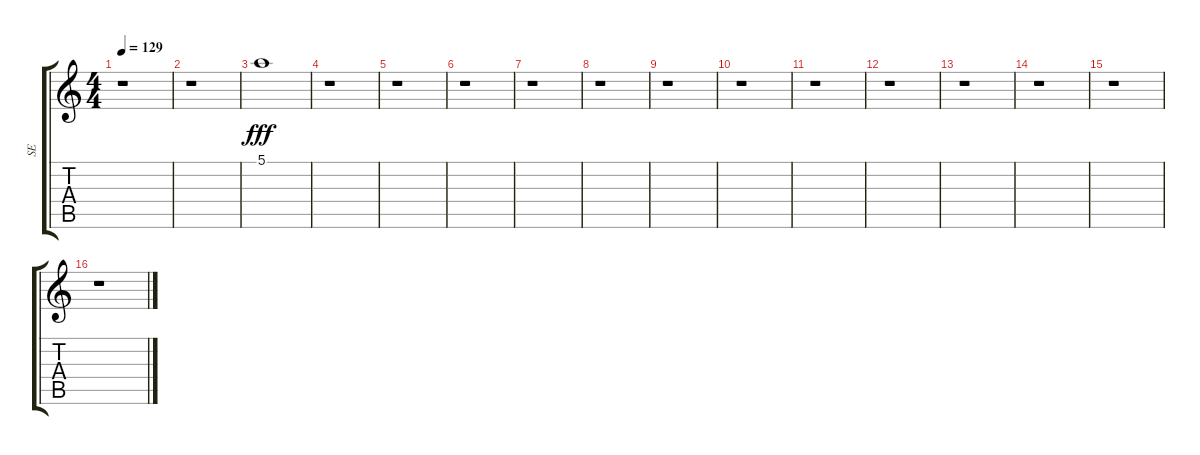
\track ("SE" "SE") {instrument acousticguitarsteel}
\staff {score tabs}
\tuning (E4 B3 G3 D3 A2 E2) {hide}
\ts (4 4)
\tempo 129
\clef g2
\ks c
r.1{dy fff} |
r.1 |
5.1.1 |
r.1 |
r.1 |
r.1 |
r.1 |
r.1 |
r.1 |
r.1 |
r.1 |
r.1 |
r.1 |
r.1 |
r.1 |
r.1
